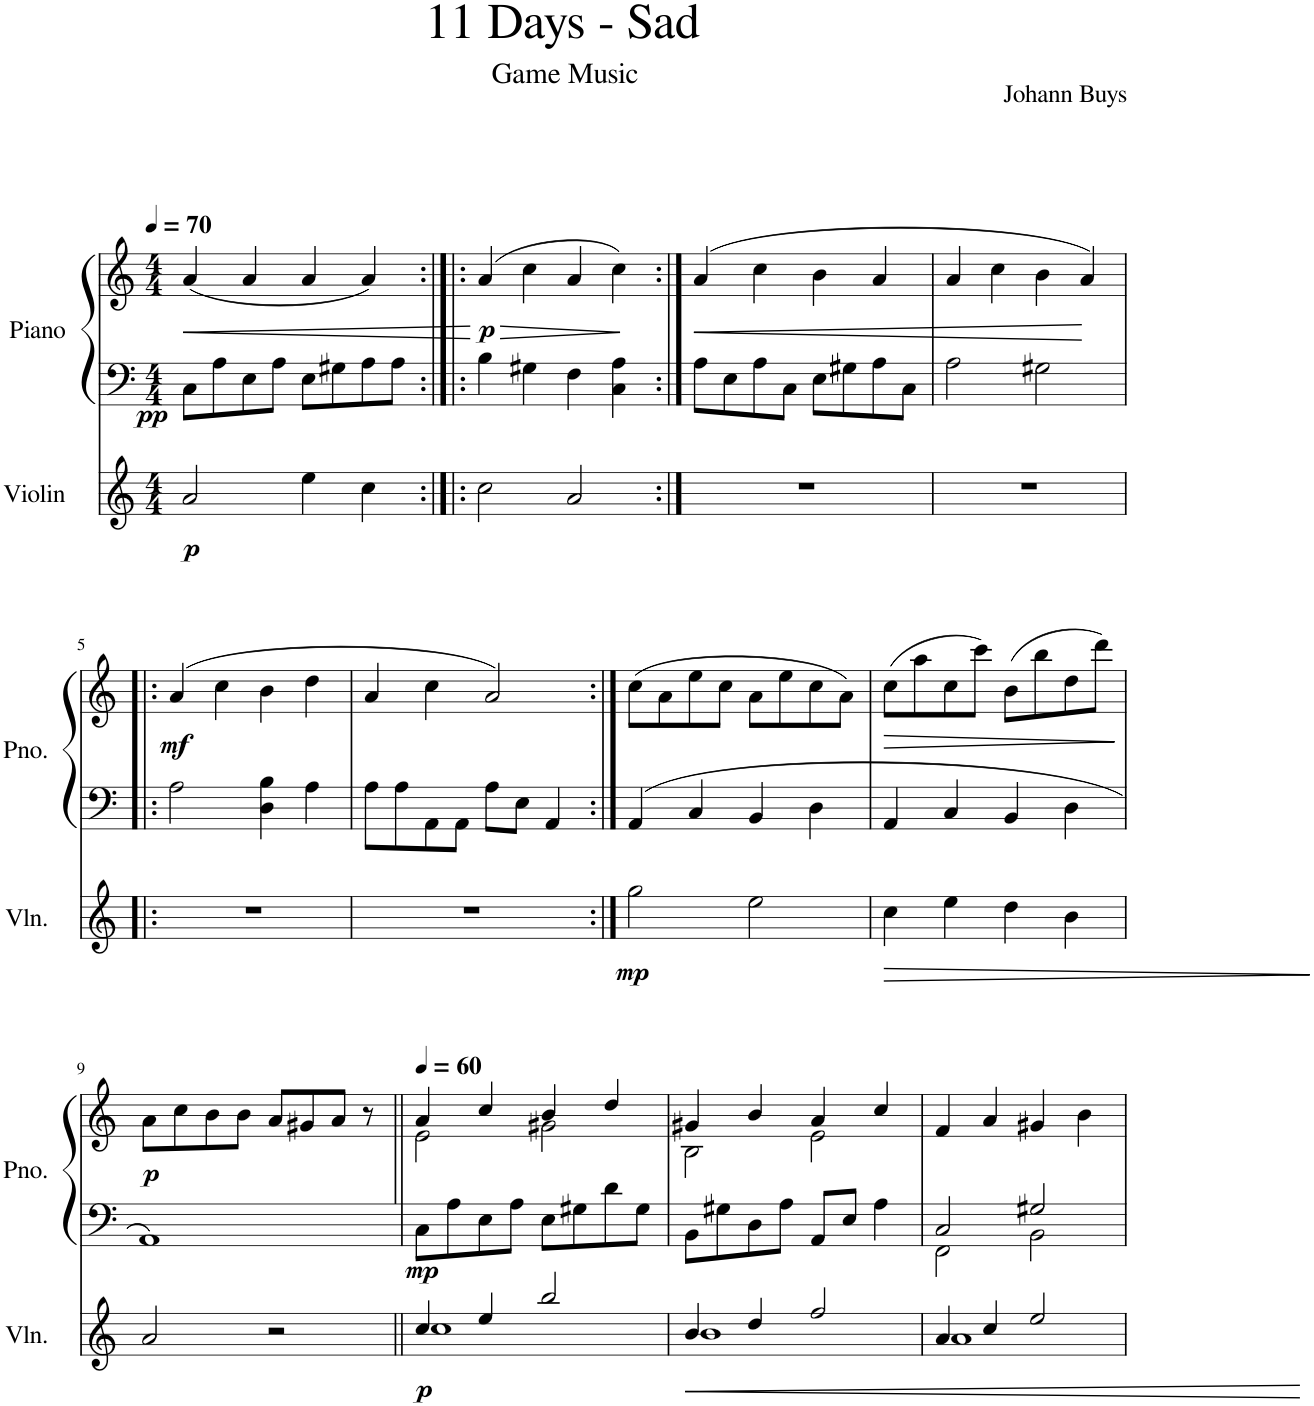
**kern	**dynam	**kern	**kern	**dynam
*part2	*part2	*part1	*part1	*part1
*staff3	*staff3	*staff2	*staff1	*staff1/2
*I"Violin	*	*I"Piano	*	*
*I'Vln.	*	*I'Pno.	*	*
*clefG2	*	*clefF4	*clefG2	*
*k[]	*	*k[]	*k[]	*
*M4/4	*	*M4/4	*M4/4	*
*MM70	*	*MM70	*MM70	*
=1	=1	=1	=1	=1
!	!LO:DY:b	!	!	!LO:HP:b
!	!	!	!	!LO:DY:n=1:b=2
2a/	p	8C\L	(4a/	< pp
.	.	8A\	.	.
.	.	8E\	4a/	.
.	.	8A\J	.	.
4ee\	.	8E\L	4a/	.
.	.	8G#X\	.	.
4cc\	.	8A\	4a/)	.
.	.	8A\J	.	.
.	.	.	.	[
=2:|!|:	=2:|!|:	=2:|!|:	=2:|!|:	=2:|!|:
!	!	!	!	!LO:HP:b
!	!	!	!	!LO:DY:n=1:b
2cc\	.	4B\	(4a/	> p
.	.	4G#X\	4cc\	.
2a/	.	4F\	4a/	.
.	.	4C\ 4A\	4cc\)	.
.	.	.	.	]
=3:|!	=3:|!	=3:|!	=3:|!	=3:|!
!	!	!	!	!LO:HP:b
1r	.	8A\L	(4a/	<
.	.	8E\	.	.
.	.	8A\	4cc\	.
.	.	8C\J	.	.
.	.	8E\L	4b\	.
.	.	8G#X\	.	.
.	.	8A\	4a/	.
.	.	8C\J	.	.
.	.	.	.	[
=4	=4	=4	=4	=4
1r	.	2A\	4a/	.
.	.	.	4cc\	.
.	.	2G#X\	4b\	.
.	.	.	4a/)	.
!!LO:LB:g=z
=5!|:	=5!|:	=5!|:	=5!|:	=5!|:
!	!	!	!	!LO:DY:b
1r	.	2A\	(4a/	mf
.	.	.	4cc\	.
.	.	4D\ 4B\	4b\	.
.	.	4A\	4dd\	.
=6	=6	=6	=6	=6
1r	.	8A\L	4a/	.
.	.	8A\	.	.
.	.	8AA\	4cc\	.
.	.	8AA\J	.	.
.	.	8A\L	2a/)	.
.	.	8E\J	.	.
.	.	4AA/	.	.
=7:|!	=7:|!	=7:|!	=7:|!	=7:|!
!	!LO:DY:b	!	!	!
2gg\	mp	4AA/	(8cc\L	.
.	.	.	8a\	.
.	.	4C/	8ee\	.
.	.	.	8cc\J	.
2ee\	.	4BB/	8a\L	.
.	.	.	8ee\	.
.	.	4D\	8cc\	.
.	.	.	8a\J)	.
=8	=8	=8	=8	=8
!	!LO:HP:b	!	!	!LO:HP:b
4cc\	>	4AA/	(8cc\L	>
.	.	.	8aa\	.
4ee\	.	4C/	8cc\	.
.	.	.	8ccc\J)	.
4dd\	.	4BB/	(8b\L	.
.	.	.	8bb\	.
4b\	.	4D\	8dd\	.
.	.	.	8ddd\J)	.
.	]	.	.	]
!!LO:LB:g=z
=9	=9	=9	=9	=9
!	!	!	!	!LO:DY:b
2a/	.	1AA	8a\L	p
.	.	.	8cc\	.
.	.	.	8b\	.
.	.	.	8b\J	.
2r	.	.	8a/L	.
.	.	.	8g#X/	.
.	.	.	8a/J	.
.	.	.	8r	.
=10||	=10||	=10||	=10||	=10||
*	*	*	*MM60	*
*^	*	*	*^	*
!	!	!LO:DY:b	!	!	!	!LO:DY:b=2
4cc/	1cc	p	8C\L	4a/	2e\	mp
.	.	.	8A\	.	.	.
4ee/	.	.	8E\	4cc/	.	.
.	.	.	8A\J	.	.	.
2bb/	.	.	8E\L	4b/	2g#X\	.
.	.	.	8G#X\	.	.	.
.	.	.	8d\	4dd/	.	.
.	.	.	8G#\J	.	.	.
=11	=11	=11	=11	=11	=11	=11
!	!	!LO:HP:b	!	!	!	!
4b/	1b	<	8BB\L	4g#X/	2B\	.
.	.	.	8G#X\	.	.	.
4dd/	.	.	8D\	4b/	.	.
.	.	.	8A\J	.	.	.
2ff/	.	.	8AA/L	4a/	2e\	.
.	.	.	8E/J	.	.	.
.	.	.	4A\	4cc/	.	.
*v	*v	*	*	*v	*v	*
.	[	.	.	.
=12	=12	=12	=12	=12
*^	*	*^	*	*
4a/	1a	.	2C/	2FF\	4f/	.
4cc/	.	.	.	.	4a/	.
2ee/	.	.	2G#X/	2BB\	4g#X/	.
.	.	.	.	.	4b\	.
*v	*v	*	*	*	*	*
*	*	*v	*v	*	*
=	=	=	=	=
*-	*-	*-	*-	*-
